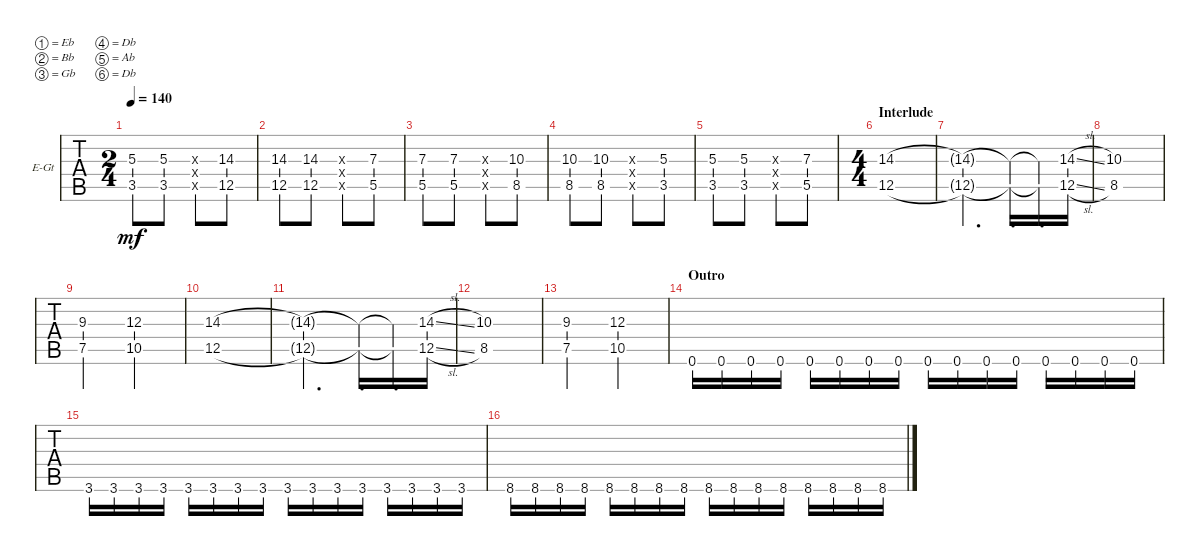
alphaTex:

\bracketExtendMode groupsimilarinstruments
\firstSystemTrackNameOrientation horizontal
\otherSystemsTrackNameOrientation horizontal
\track ("Electric Guitar 1" "E-Gt") {instrument distortionguitar}
\staff {tabs}
\tuning (Eb4 Bb3 Gb3 Db3 Ab2 Db2)
\ts (2 4)
\tempo 140
\clef g2
\ks c
(3.5 5.3).8{dy mf} (3.5 5.3).8 (0.5{x} 0.4{x} 0.3{x}).8 (12.5 14.3).8 |
(12.5 14.3).8 (12.5 14.3).8 (0.5{x} 0.4{x} 0.3{x}).8 (5.5 7.3).8 |
(5.5 7.3).8 (5.5 7.3).8 (0.5{x} 0.4{x} 0.3{x}).8 (8.5 10.3).8 |
(8.5 10.3).8 (8.5 10.3).8 (0.5{x} 0.4{x} 0.3{x}).8 (3.5 5.3).8 |
(3.5 5.3).8 (3.5 5.3).8 (0.5{x} 0.4{x} 0.3{x}).8 (5.5 7.3).8 |
\ts (4 4)
\section ("" "Interlude")
(12.5 14.3).1 |
(12.5{t} 14.3{t}).2{d} (14.3{t} 12.5{t}).16{d} (12.5{t} 14.3{t}).16{d} (12.5{sl} 14.3{sl}).16 |
(8.5 10.3).1 |
(9.3 7.5).2 (10.5 12.3).2 |
(12.5 14.3).1 |
(12.5{t} 14.3{t}).2{d} (14.3{t} 12.5{t}).16{d} (12.5{t} 14.3{t}).16{d} (12.5{sl} 14.3{sl}).16 |
(8.5 10.3).1 |
(9.3 7.5).2 (10.5 12.3).2 |
\section ("" "Outro")
0.6.16 0.6.16 0.6.16 0.6.16 0.6.16 0.6.16 0.6.16 0.6.16 0.6.16 0.6.16 0.6.16 0.6.16 0.6.16 0.6.16 0.6.16 0.6.16 |
3.6.16 3.6.16 3.6.16 3.6.16 3.6.16 3.6.16 3.6.16 3.6.16 3.6.16 3.6.16 3.6.16 3.6.16 3.6.16 3.6.16 3.6.16 3.6.16 |
8.6.16 8.6.16 8.6.16 8.6.16 8.6.16 8.6.16 8.6.16 8.6.16 8.6.16 8.6.16 8.6.16 8.6.16 8.6.16 8.6.16 8.6.16 8.6.16
